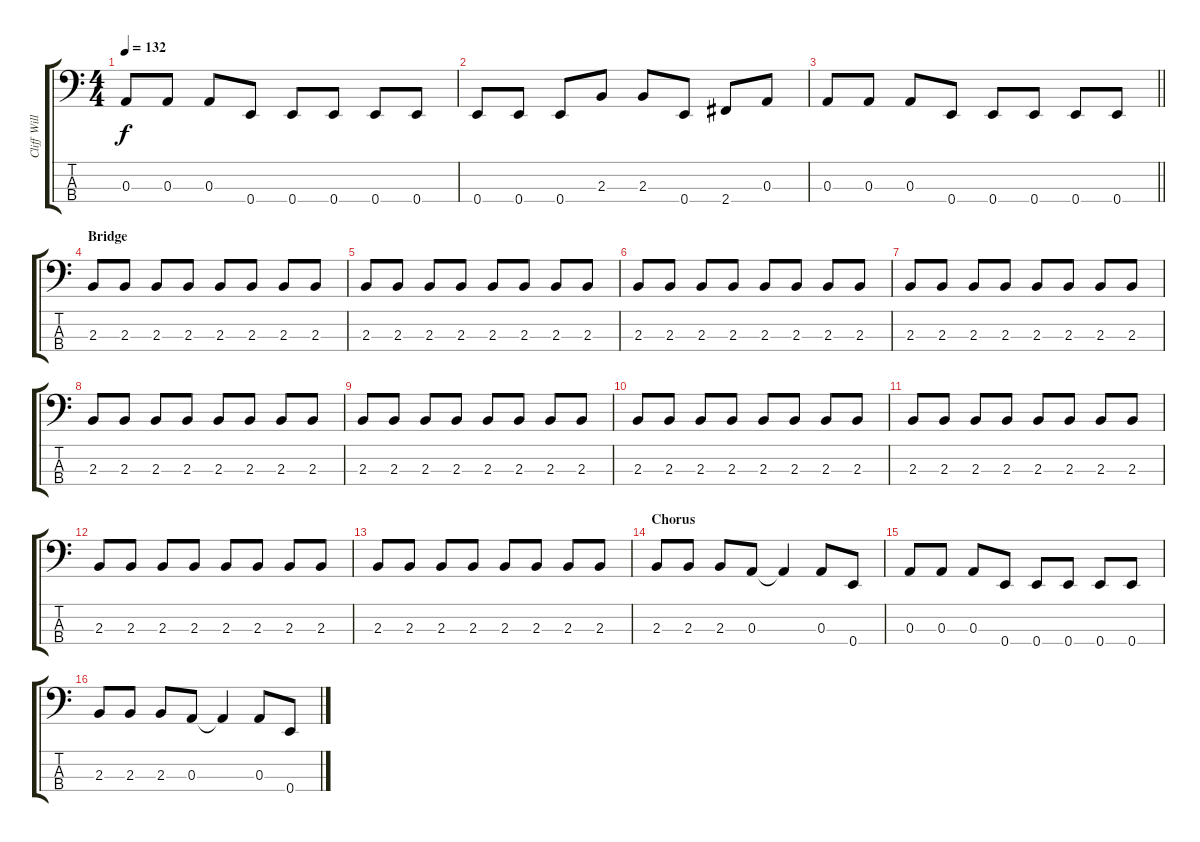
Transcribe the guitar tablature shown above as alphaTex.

\track ("Cliff Williams" "Cliff Will") {instrument electricbassfinger}
\staff {score tabs}
\tuning (G2 D2 A1 E1) {hide}
\ts (4 4)
\tempo 132
\clef f4
\ks c
0.3.8{dy f} 0.3.8 0.3.8 0.4.8 0.4.8 0.4.8 0.4.8 0.4.8 |
0.4.8 0.4.8 0.4.8 2.3.8 2.3.8 0.4.8 2.4.8 0.3.8 |
\barLineRight lightlight
0.3.8 0.3.8 0.3.8 0.4.8 0.4.8 0.4.8 0.4.8 0.4.8 |
\section ("" "Bridge")
2.3.8 2.3.8 2.3.8 2.3.8 2.3.8 2.3.8 2.3.8 2.3.8 |
2.3.8 2.3.8 2.3.8 2.3.8 2.3.8 2.3.8 2.3.8 2.3.8 |
2.3.8 2.3.8 2.3.8 2.3.8 2.3.8 2.3.8 2.3.8 2.3.8 |
2.3.8 2.3.8 2.3.8 2.3.8 2.3.8 2.3.8 2.3.8 2.3.8 |
2.3.8 2.3.8 2.3.8 2.3.8 2.3.8 2.3.8 2.3.8 2.3.8 |
2.3.8 2.3.8 2.3.8 2.3.8 2.3.8 2.3.8 2.3.8 2.3.8 |
2.3.8 2.3.8 2.3.8 2.3.8 2.3.8 2.3.8 2.3.8 2.3.8 |
2.3.8 2.3.8 2.3.8 2.3.8 2.3.8 2.3.8 2.3.8 2.3.8 |
2.3.8 2.3.8 2.3.8 2.3.8 2.3.8 2.3.8 2.3.8 2.3.8 |
2.3.8 2.3.8 2.3.8 2.3.8 2.3.8 2.3.8 2.3.8 2.3.8 |
\section ("" "Chorus")
2.3.8 2.3.8 2.3.8 0.3.8 0.3{t}.4 0.3.8 0.4.8 |
0.3.8 0.3.8 0.3.8 0.4.8 0.4.8 0.4.8 0.4.8 0.4.8 |
2.3.8 2.3.8 2.3.8 0.3.8 0.3{t}.4 0.3.8 0.4.8
